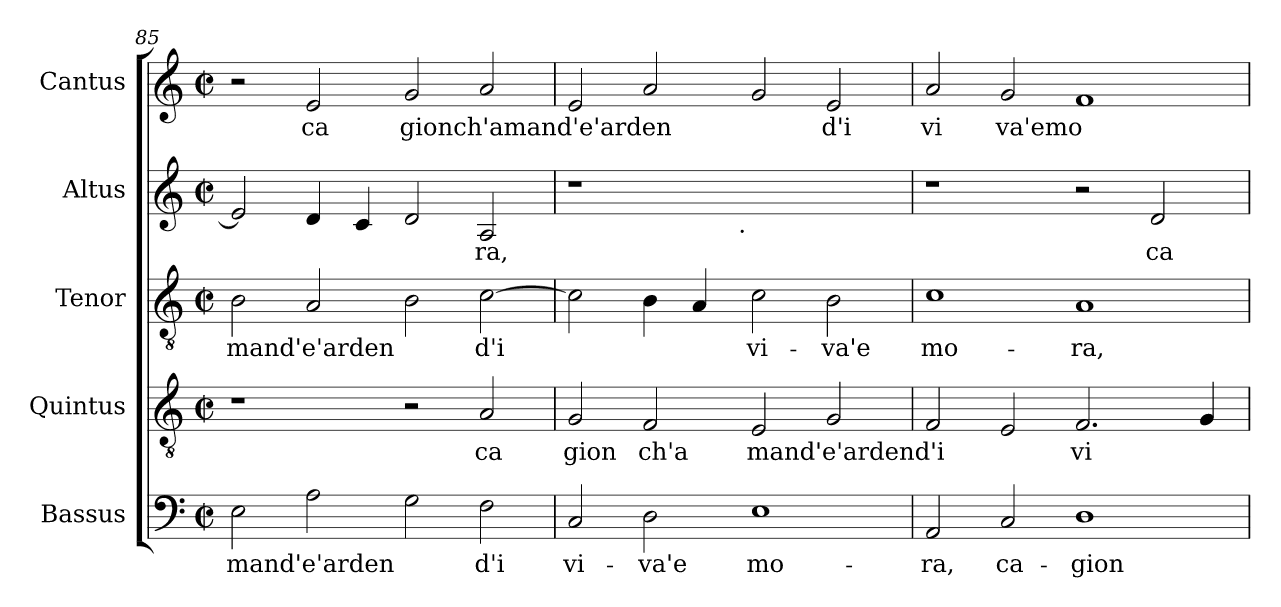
**kern	**text	**kern	**text	**kern	**text	**kern	**text	**kern	**text
*part5	*part5	*part4	*part4	*part3	*part3	*part2	*part2	*part1	*part1
*staff5	*staff5	*staff4	*staff4	*staff3	*staff3	*staff2	*staff2	*staff1	*staff1
*I"Bassus	*	*I"Quintus	*	*I"Tenor	*	*I"Altus	*	*I"Cantus	*
!!LO:PB:g=z
*clefF4	*	*clefGv2	*	*clefGv2	*	*clefG2	*	*clefG2	*
*k[]	*	*k[]	*	*k[]	*	*k[]	*	*k[]	*
*C:	*	*C:	*	*C:	*	*C:	*	*C:	*
*M2/2	*	*M2/2	*	*M2/2	*	*M2/2	*	*M2/2	*
*met(c|)	*	*met(c|)	*	*met(c|)	*	*met(c|)	*	*met(c|)	*
=85	=85	=85	=85	=85	=85	=85	=85	=85	=85
!	!LO:LY:b:cj	!	!	!	!LO:LY:b:cj	!	!LO:LY:b:cj	!	!
2E\	mand'e'arden-	1r	.	2B\	mand'e'arden-	2e/]	.	2r	.
!	!LO:LY:b:cj	!	!	!	!LO:LY:b:cj	!	!LO:LY:b:cj	!	!LO:LY:b:cj
2A\	--	.	.	2A/	--	4d/	.	2e/	ca
!	!	!	!	!	!	!	!LO:LY:b:cj	!	!
.	.	.	.	.	.	4c/	.	.	.
!	!LO:LY:b:cj	!	!	!	!LO:LY:b:cj	!	!LO:LY:b:cj	!	!LO:LY:b:cj
2G\	--	2r	.	2B\	--	2d/	.	2g/	gionch'amand'e'arden
!	!LO:LY:b:cj	!	!LO:LY:b:cj	!	!LO:LY:b:cj	!	!LO:LY:b:cj	!	!LO:LY:b:cj
2F\	-d'i	2A/	ca	[>2c\	-d'i	2A/	ra,	2a/	.
=86	=86	=86	=86	=86	=86	=86	=86	=86	=86
!	!LO:LY:b:cj	!	!LO:LY:b:cj	!	!LO:LY:b:cj	!	!	!	!LO:LY:b:cj
*	*	*	*	*	*	*^	*	*	*
2C/	vi-	2G/	gion	2c\]	.	1r	2ryy	.	2e/	.
!	!LO:LY:b:cj	!	!LO:LY:b:cj	!	!LO:LY:b:cj	!	!	!	!	!LO:LY:b:cj
2D\	-va'e	2F/	ch'a	4B\	.	.	4...ryy	.	2a/	.
!	!	!	!	!	!LO:LY:b:cj	!	!	!	!	!
.	.	.	.	4A/	.	.	.	.	.	.
!	!	!	!	!	!	!	!LO:TX:b:t=.	!	!	!
.	.	.	.	.	.	.	1ryy	.	.	.
!	!LO:LY:b:cj	!	!LO:LY:b:cj	!	!LO:LY:b:cj	!	!	!	!	!LO:LY:b:cj
1E	mo-	2E/	mand'e'ardend'i	2c\	vi-	1ryy	.	.	2g/	.
!	!	!	!LO:LY:b:cj	!	!LO:LY:b:cj	!	!	!	!	!LO:LY:b:cj
.	.	2G/	.	2B\	-va'e	.	.	.	2e/	d'i
.	.	.	.	.	.	.	32ryy	.	.	.
=87	=87	=87	=87	=87	=87	=87	=87	=87	=87	=87
!	!LO:LY:b:cj	!	!LO:LY:b:cj	!	!LO:LY:b:cj	!	!	!	!	!LO:LY:b:cj
*	*	*	*	*	*	*v	*v	*	*	*
2AA/	-ra,	2F/	.	1c	mo-	1r	.	2a/	vi
!	!LO:LY:b:cj	!	!LO:LY:b:cj	!	!	!	!	!	!LO:LY:b:cj
2C/	ca-	2E/	.	.	.	.	.	2g/	va'emo
!	!LO:LY:b:cj	!	!LO:LY:b:cj	!	!LO:LY:b:cj	!	!	!	!LO:LY:b:cj
1D	-gion	2.F/	vi	1A	-ra,	2r	.	1f	.
!	!	!	!	!	!	!	!LO:LY:b:cj	!	!
.	.	.	.	.	.	2d/	ca	.	.
!	!	!	!LO:LY:b:cj	!	!	!	!	!	!
.	.	4G/	.	.	.	.	.	.	.
=	=	=	=	=	=	=	=	=	=
*-	*-	*-	*-	*-	*-	*-	*-	*-	*-
